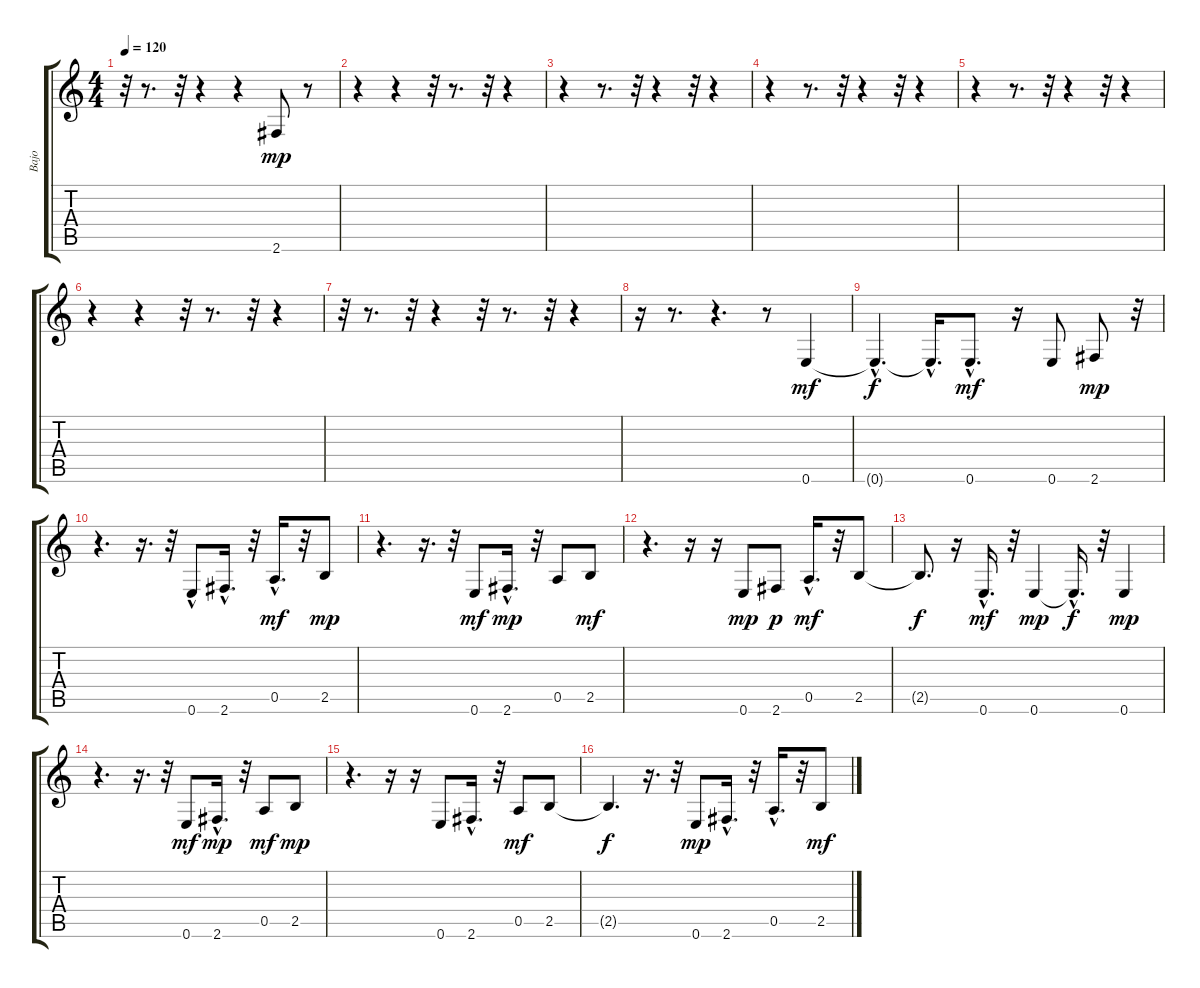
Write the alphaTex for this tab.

\track ("Bajo" "Bajo") {instrument electricbassfinger}
\staff {score tabs}
\tuning (E4 B3 G3 D3 A2 E2) {hide}
\ts (4 4)
\tempo 120
\clef g2
\ks c
r.32{dy mp} r.8{d} r.32 r.4 r.4 2.6.8 r.8 |
r.4 r.4 r.32 r.8{d} r.32 r.4 |
r.4 r.8{d} r.32 r.4 r.32 r.4 |
r.4 r.8{d} r.32 r.4 r.32 r.4 |
r.4 r.8{d} r.32 r.4 r.32 r.4 |
r.4 r.4 r.32 r.8{d} r.32 r.4 |
r.32 r.8{d} r.32 r.4 r.32 r.8{d} r.32 r.4 |
r.16 r.8{d} r.4{d} r.8 0.6.4{dy mf} |
0.6{hac t}.4{d dy f} 0.6{hac t}.16{d} 0.6{hac}.8{d dy mf} r.16 0.6.8 2.6.8{dy mp} r.32 |
r.4{d} r.16{d} r.32 0.6{hac}.8 2.6{hac}.16{d} r.32 0.5{hac}.16{d dy mf} r.32 2.5.8{dy mp} |
r.4{d} r.16{d} r.32 0.6.8{dy mf} 2.6{hac}.16{d dy mp} r.32 0.5.8 2.5.8{dy mf} |
r.4{d} r.16 r.16 0.6.8{dy mp} 2.6.8{dy p} 0.5{hac}.16{d dy mf} r.32 2.5.8 |
2.5{t}.8{d dy f} r.16 0.6{hac}.16{d dy mf} r.32 0.6.4{dy mp} 0.6{hac t}.16{d dy f} r.32 0.6.4{dy mp} |
r.4{d} r.16{d} r.32 0.6.8{dy mf} 2.6{hac}.16{d dy mp} r.32 0.5.8{dy mf} 2.5.8{dy mp} |
r.4{d} r.16 r.16 0.6.8 2.6{hac}.16{d} r.32 0.5.8{dy mf} 2.5.8 |
2.5{t}.4{d dy f} r.16{d} r.32 0.6.8{dy mp} 2.6{hac}.16{d} r.32 0.5{hac}.16{d} r.32 2.5.8{dy mf}
